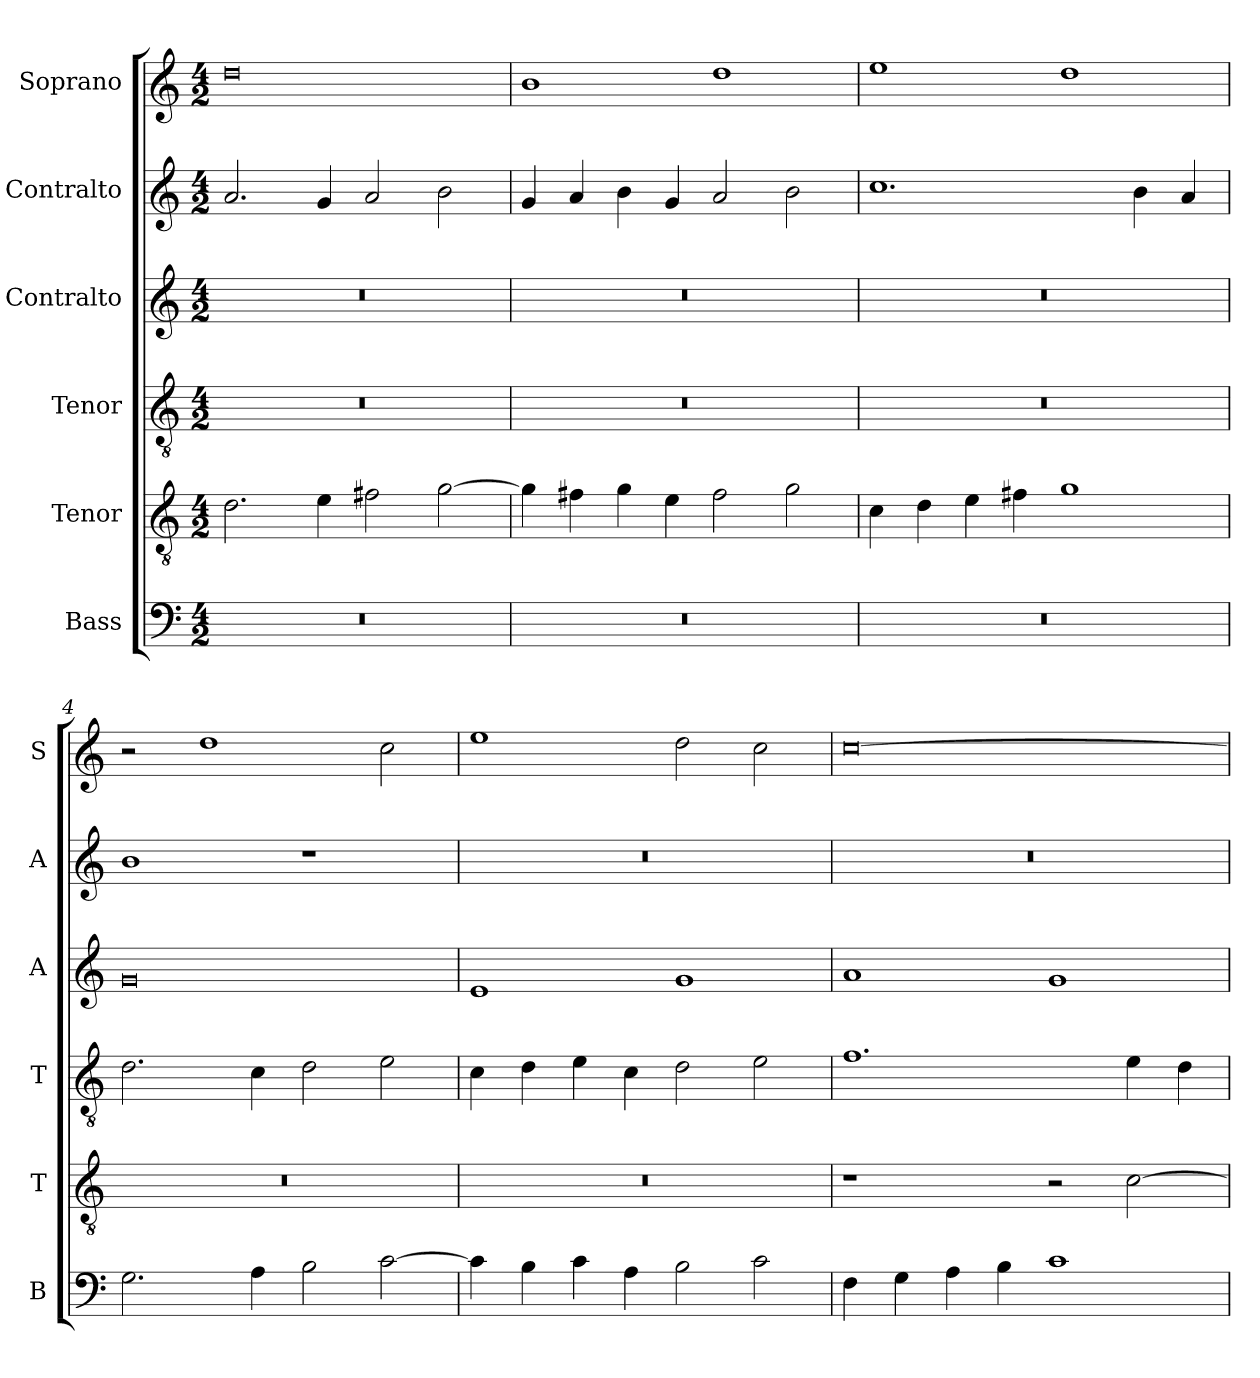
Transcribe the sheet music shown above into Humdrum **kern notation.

**kern	**kern	**kern	**kern	**kern	**kern
*part6	*part5	*part4	*part3	*part2	*part1
*staff6	*staff5	*staff4	*staff3	*staff2	*staff1
*I"Bass	*I"Tenor	*I"Tenor	*I"Contralto	*I"Contralto	*I"Soprano
*I'B	*I'T	*I'T	*I'A	*I'A	*I'S
*clefF4	*clefGv2	*clefGv2	*clefG2	*clefG2	*clefG2
*k[]	*k[]	*k[]	*k[]	*k[]	*k[]
*G:mix	*G:mix	*G:mix	*G:mix	*G:mix	*G:mix
*M4/2	*M4/2	*M4/2	*M4/2	*M4/2	*M4/2
=1	=1	=1	=1	=1	=1
0r	2.d	0r	0r	2.a	0dd
.	4e	.	.	4g	.
.	2f#X	.	.	2a	.
.	[2g	.	.	2b	.
=2	=2	=2	=2	=2	=2
0r	4g]	0r	0r	4g	1b
.	4f#X	.	.	4a	.
.	4g	.	.	4b	.
.	4e	.	.	4g	.
.	2f#	.	.	2a	1dd
.	2g	.	.	2b	.
=3	=3	=3	=3	=3	=3
0r	4c	0r	0r	1.cc	1ee
.	4d	.	.	.	.
.	4e	.	.	.	.
.	4f#X	.	.	.	.
.	1g	.	.	.	1dd
.	.	.	.	4b	.
.	.	.	.	4a	.
=4	=4	=4	=4	=4	=4
2.G	0r	2.d	0g	1b	2r
.	.	.	.	.	1dd
4A	.	4c	.	.	.
2B	.	2d	.	1r	.
[2c	.	2e	.	.	2cc
=5	=5	=5	=5	=5	=5
4c]	0r	4c	1e	0r	1ee
4B	.	4d	.	.	.
4c	.	4e	.	.	.
4A	.	4c	.	.	.
2B	.	2d	1g	.	2dd
2c	.	2e	.	.	2cc
=6	=6	=6	=6	=6	=6
4F	1r	1.f	1a	0r	[0cc
4G	.	.	.	.	.
4A	.	.	.	.	.
4B	.	.	.	.	.
1c	2r	.	1g	.	.
.	[2c	4e	.	.	.
.	.	4d	.	.	.
=	=	=	=	=	=
*-	*-	*-	*-	*-	*-
